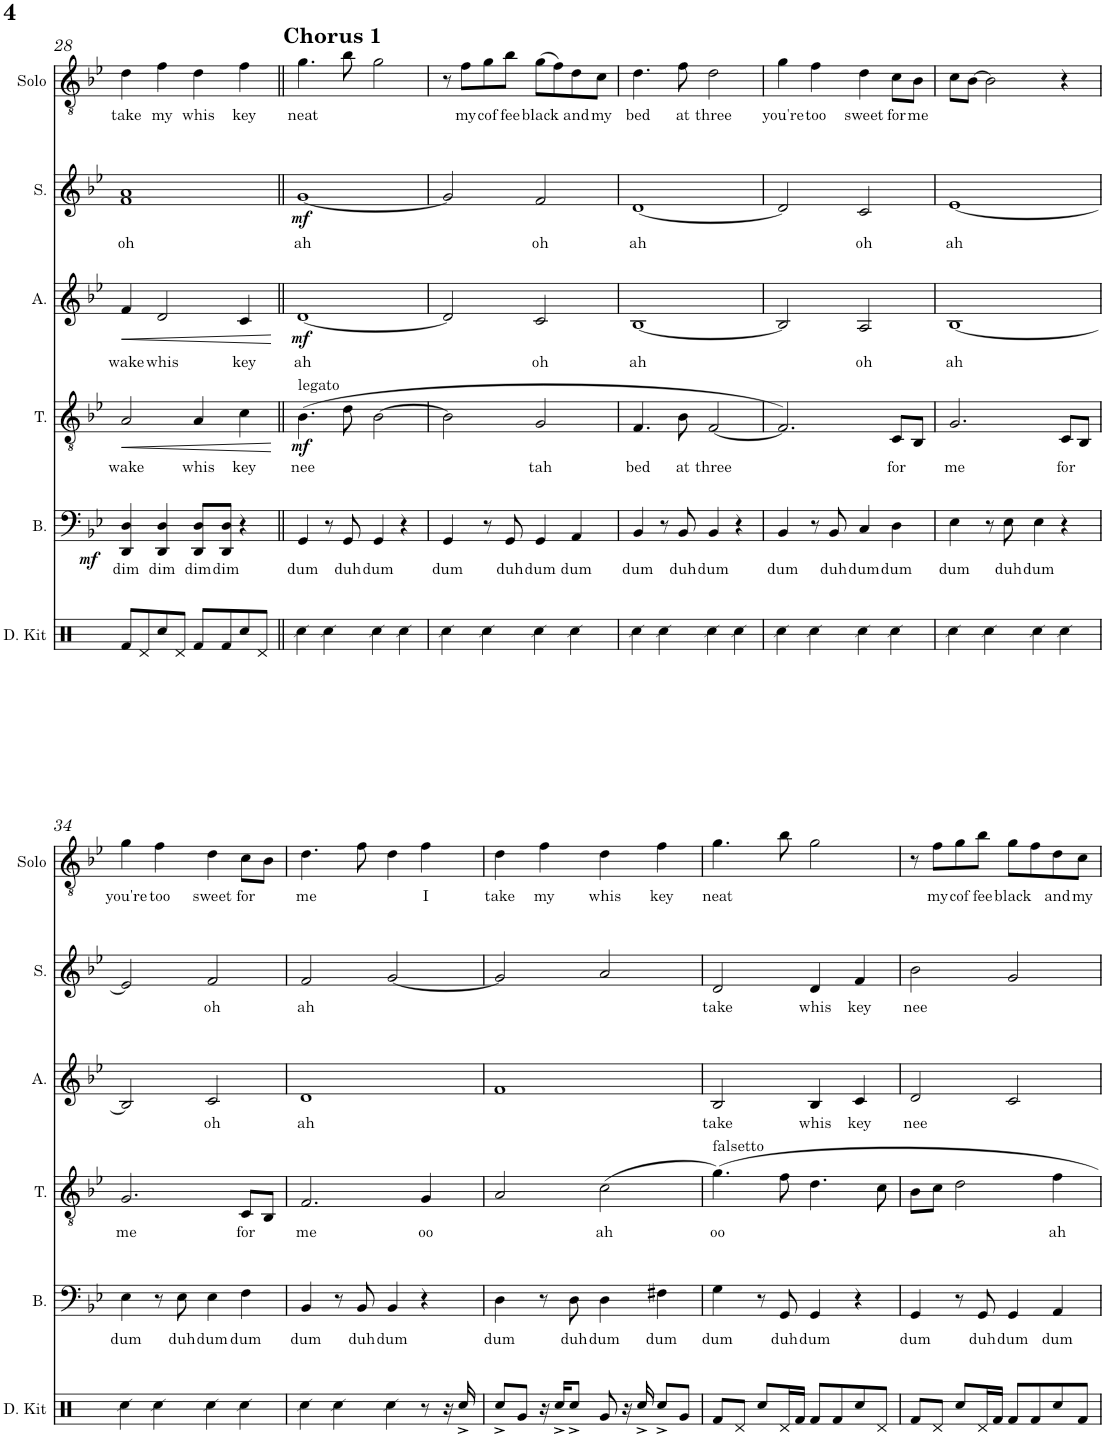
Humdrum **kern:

**kern	**kern	**text	**dynam	**kern	**text	**dynam	**kern	**text	**dynam	**kern	**text	**dynam	**kern	**text
*part6	*part5	*part5	*part5	*part4	*part4	*part4	*part3	*part3	*part3	*part2	*part2	*part2	*part1	*part1
*staff6	*staff5	*staff5	*staff5	*staff4	*staff4	*staff4	*staff3	*staff3	*staff3	*staff2	*staff2	*staff2	*staff1	*staff1
*I"Drum Kit	*I"Bass	*	*	*I"Tenor	*	*	*I"Alto	*	*	*I"Soprano	*	*	*I"Solo	*
*I'D. Kit	*I'B.	*	*	*I'T.	*	*	*I'A.	*	*	*I'S.	*	*	*I'Solo	*
!!LO:PB:g=z
*clefX	*clefF4	*	*	*clefGv2	*	*	*clefG2	*	*	*clefG2	*	*	*clefGv2	*
*k[]	*k[b-e-]	*	*	*k[b-e-]	*	*	*k[b-e-]	*	*	*k[b-e-]	*	*	*k[b-e-]	*
*M4/4	*M4/4	*	*	*M4/4	*	*	*M4/4	*	*	*M4/4	*	*	*M4/4	*
=28	=28	=28	=28	=28	=28	=28	=28	=28	=28	=28	=28	=28	=28	=28
!	!	!LO:LY:b	!LO:DY:b	!	!LO:LY:b	!	!	!LO:LY:b	!	!	!LO:LY:b	!	!	!LO:LY:b
8Rf/L	4DD/ 4D/	dim	mf	2A/	wake	.	4f/	wake	.	1f 1a	oh	.	4d\	take
8Rd/	.	.	.	.	.	.	.	.	.	.	.	.	.	.
!	!	!LO:LY:b	!	!	!	!	!	!LO:LY:b	!	!	!	!	!	!LO:LY:b
8Rcc/	4DD/ 4D/	dim	.	.	.	.	2d/	whis	.	.	.	.	4f\	my
8Rd/J	.	.	.	.	.	.	.	.	.	.	.	.	.	.
!	!	!LO:LY:b	!	!	!LO:LY:b	!	!	!	!	!	!	!	!	!LO:LY:b
8Rf/L	8DD/ 8D/L	dim	.	4A/	whis	.	.	.	.	.	.	.	4d\	whis
!	!	!LO:LY:b	!	!	!	!	!	!	!	!	!	!	!	!
8Rf/	8DD/ 8D/J	dim	.	.	.	.	.	.	.	.	.	.	.	.
!	!	!	!	!	!LO:LY:b	!	!	!LO:LY:b	!	!	!	!	!	!LO:LY:b
8Rcc/	4r	.	.	4c\	key	.	4c/	key	.	.	.	.	4f\	key
8Rd/J	.	.	.	.	.	.	.	.	.	.	.	.	.	.
=29||	=29||	=29||	=29||	=29||	=29||	=29||	=29||	=29||	=29||	=29||	=29||	=29||	=29||	=29||
!	!	!	!	!	!	!	!	!	!	!	!	!	!LO:TX:a:B:t=Chorus 1	!
!	!	!	!	!LO:TX:a:t=legato	!	!	!	!	!	!	!	!	!	!
!	!	!LO:LY:b	!	!	!LO:LY:b	!LO:DY:b	!	!LO:LY:b	!LO:DY:b	!	!LO:LY:b	!LO:DY:b	!	!LO:LY:b
4Rcc\	4GG/	dum	.	(4.B-\	nee	mf	[1d	ah	mf	[1g	ah	mf	4.g\	neat
4Rcc\	8r	.	.	.	.	.	.	.	.	.	.	.	.	.
!	!	!LO:LY:b	!	!	!	!	!	!	!	!	!	!	!	!
.	8GG/	duh	.	8d\	.	.	.	.	.	.	.	.	8b-\	.
!	!	!LO:LY:b	!	!	!	!	!	!	!	!	!	!	!	!
4Rcc\	4GG/	dum	.	[2B-\	.	.	.	.	.	.	.	.	2g\	.
4Rcc\	4r	.	.	.	.	.	.	.	.	.	.	.	.	.
=30	=30	=30	=30	=30	=30	=30	=30	=30	=30	=30	=30	=30	=30	=30
!	!	!LO:LY:b	!	!	!	!	!	!	!	!	!	!	!	!
4Rcc\	4GG/	dum	.	2B-\]	.	.	2d/]	.	.	2g/]	.	.	8r	.
!	!	!	!	!	!	!	!	!	!	!	!	!	!	!LO:LY:b
.	.	.	.	.	.	.	.	.	.	.	.	.	8f\L	my
!	!	!	!	!	!	!	!	!	!	!	!	!	!	!LO:LY:b
4Rcc\	8r	.	.	.	.	.	.	.	.	.	.	.	8g\	cof
!	!	!LO:LY:b	!	!	!	!	!	!	!	!	!	!	!	!LO:LY:b
.	8GG/	duh	.	.	.	.	.	.	.	.	.	.	8b-\J	fee
!	!	!LO:LY:b	!	!	!LO:LY:b	!	!	!LO:LY:b	!	!	!LO:LY:b	!	!	!LO:LY:b
4Rcc\	4GG/	dum	.	2G/	tah	.	2c/	oh	.	2f/	oh	.	(8g\L	black
.	.	.	.	.	.	.	.	.	.	.	.	.	8f\)	.
!	!	!LO:LY:b	!	!	!	!	!	!	!	!	!	!	!	!LO:LY:b
4Rcc\	4AA/	dum	.	.	.	.	.	.	.	.	.	.	8d\	and
!	!	!	!	!	!	!	!	!	!	!	!	!	!	!LO:LY:b
.	.	.	.	.	.	.	.	.	.	.	.	.	8c\J	my
=31	=31	=31	=31	=31	=31	=31	=31	=31	=31	=31	=31	=31	=31	=31
!	!	!LO:LY:b	!	!	!LO:LY:b	!	!	!LO:LY:b	!	!	!LO:LY:b	!	!	!LO:LY:b
4Rcc\	4BB-/	dum	.	4.F/	bed	.	[1B-	ah	.	[1d	ah	.	4.d\	bed
4Rcc\	8r	.	.	.	.	.	.	.	.	.	.	.	.	.
!	!	!LO:LY:b	!	!	!LO:LY:b	!	!	!	!	!	!	!	!	!LO:LY:b
.	8BB-/	duh	.	8B-\	at	.	.	.	.	.	.	.	8f\	at
!	!	!LO:LY:b	!	!	!LO:LY:b	!	!	!	!	!	!	!	!	!LO:LY:b
4Rcc\	4BB-/	dum	.	[2F/	three	.	.	.	.	.	.	.	2d\	three
4Rcc\	4r	.	.	.	.	.	.	.	.	.	.	.	.	.
=32	=32	=32	=32	=32	=32	=32	=32	=32	=32	=32	=32	=32	=32	=32
!	!	!LO:LY:b	!	!	!	!	!	!	!	!	!	!	!	!LO:LY:b
4Rcc\	4BB-/	dum	.	2.F/])	.	.	2B-/]	.	.	2d/]	.	.	4g\	you're
!	!	!	!	!	!	!	!	!	!	!	!	!	!	!LO:LY:b
4Rcc\	8r	.	.	.	.	.	.	.	.	.	.	.	4f\	too
!	!	!LO:LY:b	!	!	!	!	!	!	!	!	!	!	!	!
.	8BB-/	duh	.	.	.	.	.	.	.	.	.	.	.	.
!	!	!LO:LY:b	!	!	!	!	!	!LO:LY:b	!	!	!LO:LY:b	!	!	!LO:LY:b
4Rcc\	4C/	dum	.	.	.	.	2A/	oh	.	2c/	oh	.	4d\	sweet
!	!	!LO:LY:b	!	!	!LO:LY:b	!	!	!	!	!	!	!	!	!LO:LY:b
4Rcc\	4D\	dum	.	8C/L	for	.	.	.	.	.	.	.	8c\L	for
!	!	!	!	!	!	!	!	!	!	!	!	!	!	!LO:LY:b
.	.	.	.	8BB-/J	.	.	.	.	.	.	.	.	8B-\J	me
=33	=33	=33	=33	=33	=33	=33	=33	=33	=33	=33	=33	=33	=33	=33
!	!	!LO:LY:b	!	!	!LO:LY:b	!	!	!LO:LY:b	!	!	!LO:LY:b	!	!	!
4Rcc\	4E-\	dum	.	2.G/	me	.	[1B-	ah	.	[1e-	ah	.	8c\L	.
.	.	.	.	.	.	.	.	.	.	.	.	.	[8B-\J	.
4Rcc\	8r	.	.	.	.	.	.	.	.	.	.	.	2B-\]	.
!	!	!LO:LY:b	!	!	!	!	!	!	!	!	!	!	!	!
.	8E-\	duh	.	.	.	.	.	.	.	.	.	.	.	.
!	!	!LO:LY:b	!	!	!	!	!	!	!	!	!	!	!	!
4Rcc\	4E-\	dum	.	.	.	.	.	.	.	.	.	.	.	.
!	!	!	!	!	!LO:LY:b	!	!	!	!	!	!	!	!	!
4Rcc\	4r	.	.	8C/L	for	.	.	.	.	.	.	.	4r	.
.	.	.	.	8BB-/J	.	.	.	.	.	.	.	.	.	.
!!LO:LB:g=z
=34	=34	=34	=34	=34	=34	=34	=34	=34	=34	=34	=34	=34	=34	=34
!	!	!LO:LY:b	!	!	!LO:LY:b	!	!	!	!	!	!	!	!	!LO:LY:b
4Rcc\	4E-\	dum	.	2.G/	me	.	2B-/]	.	.	2e-/]	.	.	4g\	you're
!	!	!	!	!	!	!	!	!	!	!	!	!	!	!LO:LY:b
4Rcc\	8r	.	.	.	.	.	.	.	.	.	.	.	4f\	too
!	!	!LO:LY:b	!	!	!	!	!	!	!	!	!	!	!	!
.	8E-\	duh	.	.	.	.	.	.	.	.	.	.	.	.
!	!	!LO:LY:b	!	!	!	!	!	!LO:LY:b	!	!	!LO:LY:b	!	!	!LO:LY:b
4Rcc\	4E-\	dum	.	.	.	.	2c/	oh	.	2f/	oh	.	4d\	sweet
!	!	!LO:LY:b	!	!	!LO:LY:b	!	!	!	!	!	!	!	!	!LO:LY:b
4Rcc\	4F\	dum	.	8C/L	for	.	.	.	.	.	.	.	8c\L	for
.	.	.	.	8BB-/J	.	.	.	.	.	.	.	.	8B-\J	.
=35	=35	=35	=35	=35	=35	=35	=35	=35	=35	=35	=35	=35	=35	=35
!	!	!LO:LY:b	!	!	!LO:LY:b	!	!	!LO:LY:b	!	!	!LO:LY:b	!	!	!LO:LY:b
4Rcc\	4BB-/	dum	.	2.F/	me	.	1d	ah	.	2f/	ah	.	4.d\	me
4Rcc\	8r	.	.	.	.	.	.	.	.	.	.	.	.	.
!	!	!LO:LY:b	!	!	!	!	!	!	!	!	!	!	!	!
.	8BB-/	duh	.	.	.	.	.	.	.	.	.	.	8f\	.
!	!	!LO:LY:b	!	!	!	!	!	!	!	!	!	!	!	!
4Rcc\	4BB-/	dum	.	.	.	.	.	.	.	[2g/	.	.	4d\	.
!	!	!	!	!	!LO:LY:b	!	!	!	!	!	!	!	!	!LO:LY:b
8r	4r	.	.	4G/	oo	.	.	.	.	.	.	.	4f\	I
16r	.	.	.	.	.	.	.	.	.	.	.	.	.	.
16Rcc^/	.	.	.	.	.	.	.	.	.	.	.	.	.	.
=36	=36	=36	=36	=36	=36	=36	=36	=36	=36	=36	=36	=36	=36	=36
!	!	!LO:LY:b	!	!	!	!	!	!	!	!	!	!	!	!LO:LY:b
8Rcc^/L	4D\	dum	.	2A/	.	.	1f	.	.	2g/]	.	.	4d\	take
8Rg/J	.	.	.	.	.	.	.	.	.	.	.	.	.	.
!	!	!	!	!	!	!	!	!	!	!	!	!	!	!LO:LY:b
16r	8r	.	.	.	.	.	.	.	.	.	.	.	4f\	my
16Rcc^/KL	.	.	.	.	.	.	.	.	.	.	.	.	.	.
!	!	!LO:LY:b	!	!	!	!	!	!	!	!	!	!	!	!
8Rcc^/J	8D\	duh	.	.	.	.	.	.	.	.	.	.	.	.
!	!	!LO:LY:b	!	!	!LO:LY:b	!	!	!	!	!	!	!	!	!LO:LY:b
8Rg/	4D\	dum	.	(2c\	ah	.	.	.	.	2a/	.	.	4d\	whis
16r	.	.	.	.	.	.	.	.	.	.	.	.	.	.
16Rcc^/	.	.	.	.	.	.	.	.	.	.	.	.	.	.
!	!	!LO:LY:b	!	!	!	!	!	!	!	!	!	!	!	!LO:LY:b
8Rcc^/L	4F#X\	dum	.	.	.	.	.	.	.	.	.	.	4f\	key
8Rg/J	.	.	.	.	.	.	.	.	.	.	.	.	.	.
=37	=37	=37	=37	=37	=37	=37	=37	=37	=37	=37	=37	=37	=37	=37
!	!	!	!	!LO:TX:a:t=falsetto	!	!	!	!	!	!	!	!	!	!
!	!	!LO:LY:b	!	!	!LO:LY:b	!	!	!LO:LY:b	!	!	!LO:LY:b	!	!	!LO:LY:b
8Rf/L	4G\	dum	.	4.g\)	oo	.	2B-/	take	.	2d/	take	.	4.g\	neat
8Rd/J	.	.	.	.	.	.	.	.	.	.	.	.	.	.
8Rcc/L	8r	.	.	.	.	.	.	.	.	.	.	.	.	.
!	!	!LO:LY:b	!	!	!	!	!	!	!	!	!	!	!	!
16Rd/L	8GG/	duh	.	8f\	.	.	.	.	.	.	.	.	8b-\	.
16Rf/JJ	.	.	.	.	.	.	.	.	.	.	.	.	.	.
!	!	!LO:LY:b	!	!	!	!	!	!LO:LY:b	!	!	!LO:LY:b	!	!	!
8Rf/L	4GG/	dum	.	4.d\	.	.	4B-/	whis	.	4d/	whis	.	2g\	.
8Rf/	.	.	.	.	.	.	.	.	.	.	.	.	.	.
!	!	!	!	!	!	!	!	!LO:LY:b	!	!	!LO:LY:b	!	!	!
8Rcc/	4r	.	.	.	.	.	4c/	key	.	4f/	key	.	.	.
8Rd/J	.	.	.	8c\	.	.	.	.	.	.	.	.	.	.
=38	=38	=38	=38	=38	=38	=38	=38	=38	=38	=38	=38	=38	=38	=38
!	!	!LO:LY:b	!	!	!	!	!	!LO:LY:b	!	!	!LO:LY:b	!	!	!
8Rf/L	4GG/	dum	.	8B-\L	.	.	2d/	nee	.	2b-\	nee	.	8r	.
!	!	!	!	!	!	!	!	!	!	!	!	!	!	!LO:LY:b
8Rd/J	.	.	.	8c\J	.	.	.	.	.	.	.	.	8f\L	my
!	!	!	!	!	!	!	!	!	!	!	!	!	!	!LO:LY:b
8Rcc/L	8r	.	.	2d\	.	.	.	.	.	.	.	.	8g\	cof
!	!	!LO:LY:b	!	!	!	!	!	!	!	!	!	!	!	!LO:LY:b
16Rd/L	8GG/	duh	.	.	.	.	.	.	.	.	.	.	8b-\J	fee
16Rf/JJ	.	.	.	.	.	.	.	.	.	.	.	.	.	.
!	!	!LO:LY:b	!	!	!	!	!	!	!	!	!	!	!	!LO:LY:b
8Rf/L	4GG/	dum	.	.	.	.	2c/	.	.	2g/	.	.	8g\L	black
8Rf/	.	.	.	.	.	.	.	.	.	.	.	.	8f\	.
!	!	!LO:LY:b	!	!	!LO:LY:b	!	!	!	!	!	!	!	!	!LO:LY:b
8Rcc/	4AA/	dum	.	4f\	ah	.	.	.	.	.	.	.	8d\	and
!	!	!	!	!	!	!	!	!	!	!	!	!	!	!LO:LY:b
8Rf/J	.	.	.	.	.	.	.	.	.	.	.	.	8c\J	my
=	=	=	=	=	=	=	=	=	=	=	=	=	=	=
*-	*-	*-	*-	*-	*-	*-	*-	*-	*-	*-	*-	*-	*-	*-
